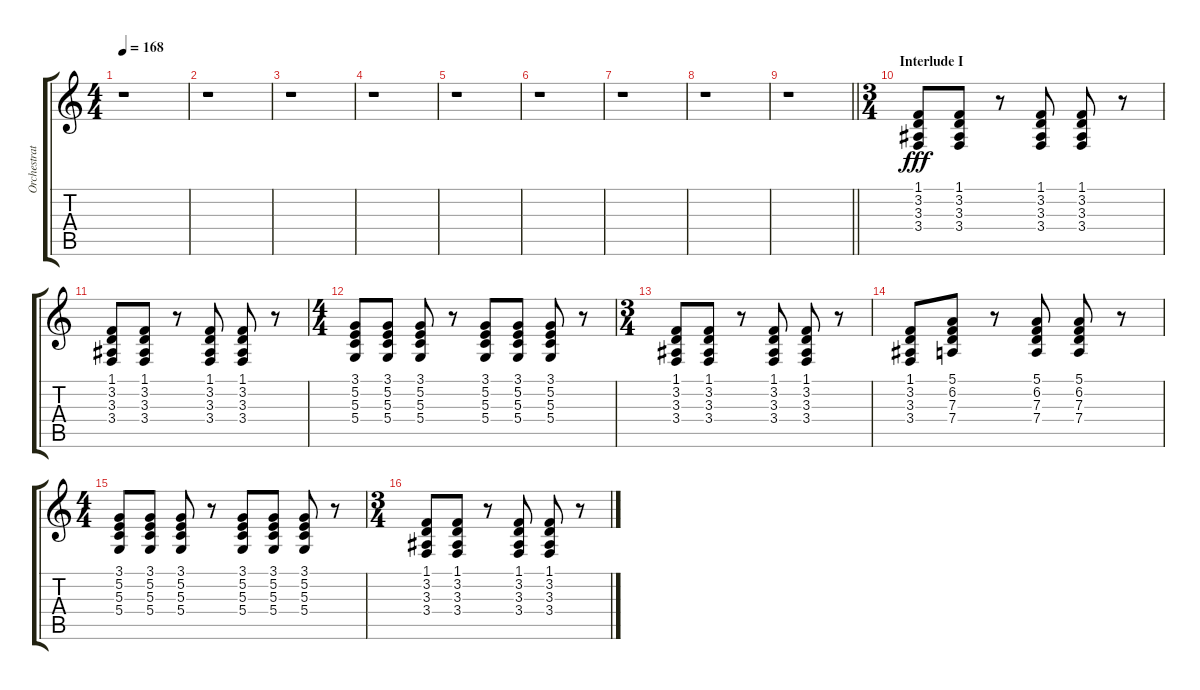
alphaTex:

\track ("Orchestration II" "Orchestrat") {instrument trombone}
\staff {score tabs}
\tuning (E4 B3 G3 D3 A2 E2) {hide}
\ts (4 4)
\tempo 168
\clef g2
\ks c
r.1{dy fff} |
r.1 |
r.1 |
r.1 |
r.1 |
r.1 |
r.1 |
r.1 |
\barLineRight lightlight
r.1 |
\ts (3 4)
\section ("" "Interlude I")
(1.1 3.2 3.3 3.4).8{volume 8} (1.1 3.2 3.3 3.4).8 r.8 (1.1 3.2 3.3 3.4).8 (1.1 3.2 3.3 3.4).8 r.8 |
(1.1 3.2 3.3 3.4).8 (1.1 3.2 3.3 3.4).8 r.8 (1.1 3.2 3.3 3.4).8 (1.1 3.2 3.3 3.4).8 r.8 |
\ts (4 4)
(3.1 5.2 5.3 5.4).8 (3.1 5.2 5.3 5.4).8 (3.1 5.2 5.3 5.4).8 r.8 (3.1 5.2 5.3 5.4).8 (3.1 5.2 5.3 5.4).8 (3.1 5.2 5.3 5.4).8 r.8 |
\ts (3 4)
(1.1 3.2 3.3 3.4).8 (1.1 3.2 3.3 3.4).8 r.8 (1.1 3.2 3.3 3.4).8 (1.1 3.2 3.3 3.4).8 r.8 |
(1.1 3.2 3.3 3.4).8 (5.1 6.2 7.3 7.4).8 r.8 (5.1 6.2 7.3 7.4).8 (5.1 6.2 7.3 7.4).8 r.8 |
\ts (4 4)
(3.1 5.2 5.3 5.4).8 (3.1 5.2 5.3 5.4).8 (3.1 5.2 5.3 5.4).8 r.8 (3.1 5.2 5.3 5.4).8 (3.1 5.2 5.3 5.4).8 (3.1 5.2 5.3 5.4).8 r.8 |
\ts (3 4)
(1.1 3.2 3.3 3.4).8 (1.1 3.2 3.3 3.4).8 r.8 (1.1 3.2 3.3 3.4).8 (1.1 3.2 3.3 3.4).8 r.8
